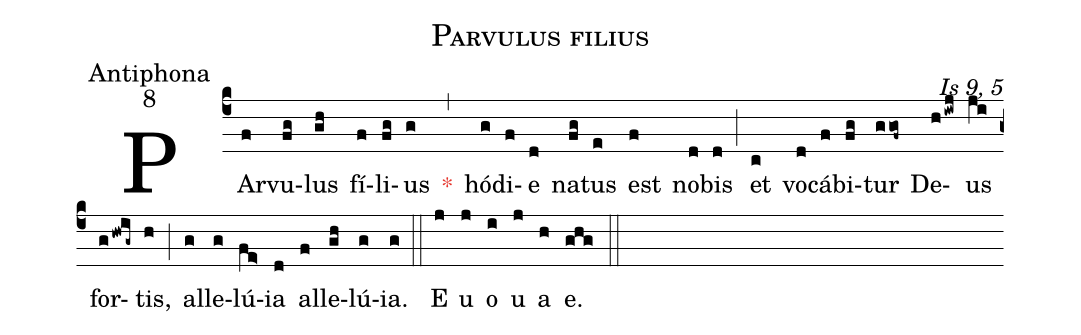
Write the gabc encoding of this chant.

name:Parvulus filius;
office-part:Antiphona;
mode:8;
commentary:Is 9, 5;
%%
(c4)PAr(f)vu(fg)lus(gh) fí(f)li(fg)us(g) <c>*</c>(,) hó(g)di(f)e(d) na(fg)tus(e) est(f) no(d)bis(d) (;) et(c) vo(d)cá(f)bi(fg)tur(ggof~) De(hiwj)us(ji) for(ghwig~)tis,(h) (;) al(g)le(g)lú(fe>)ia(d) al(f)le(gh)lú(g)ia.(g) (::)
E(j) u(j) o(i) u(j) a(h) e.(ghg) (::)
